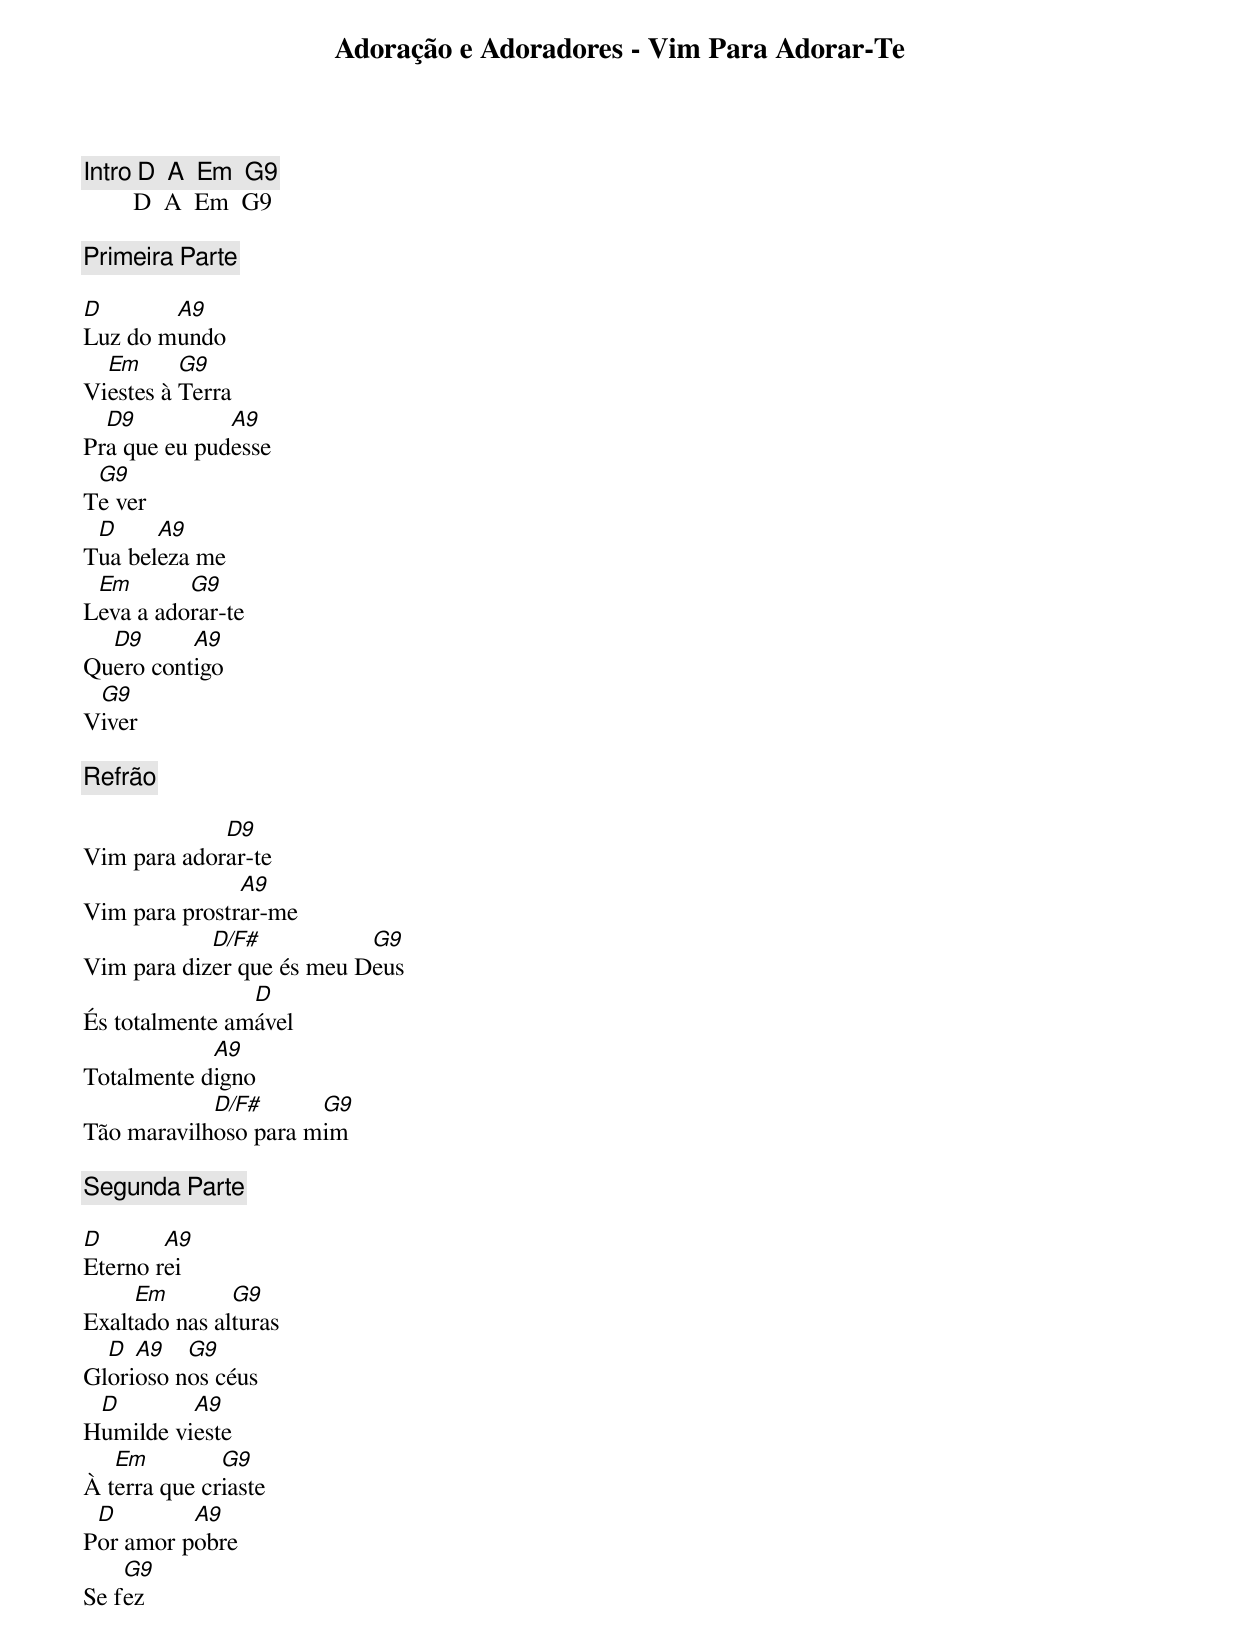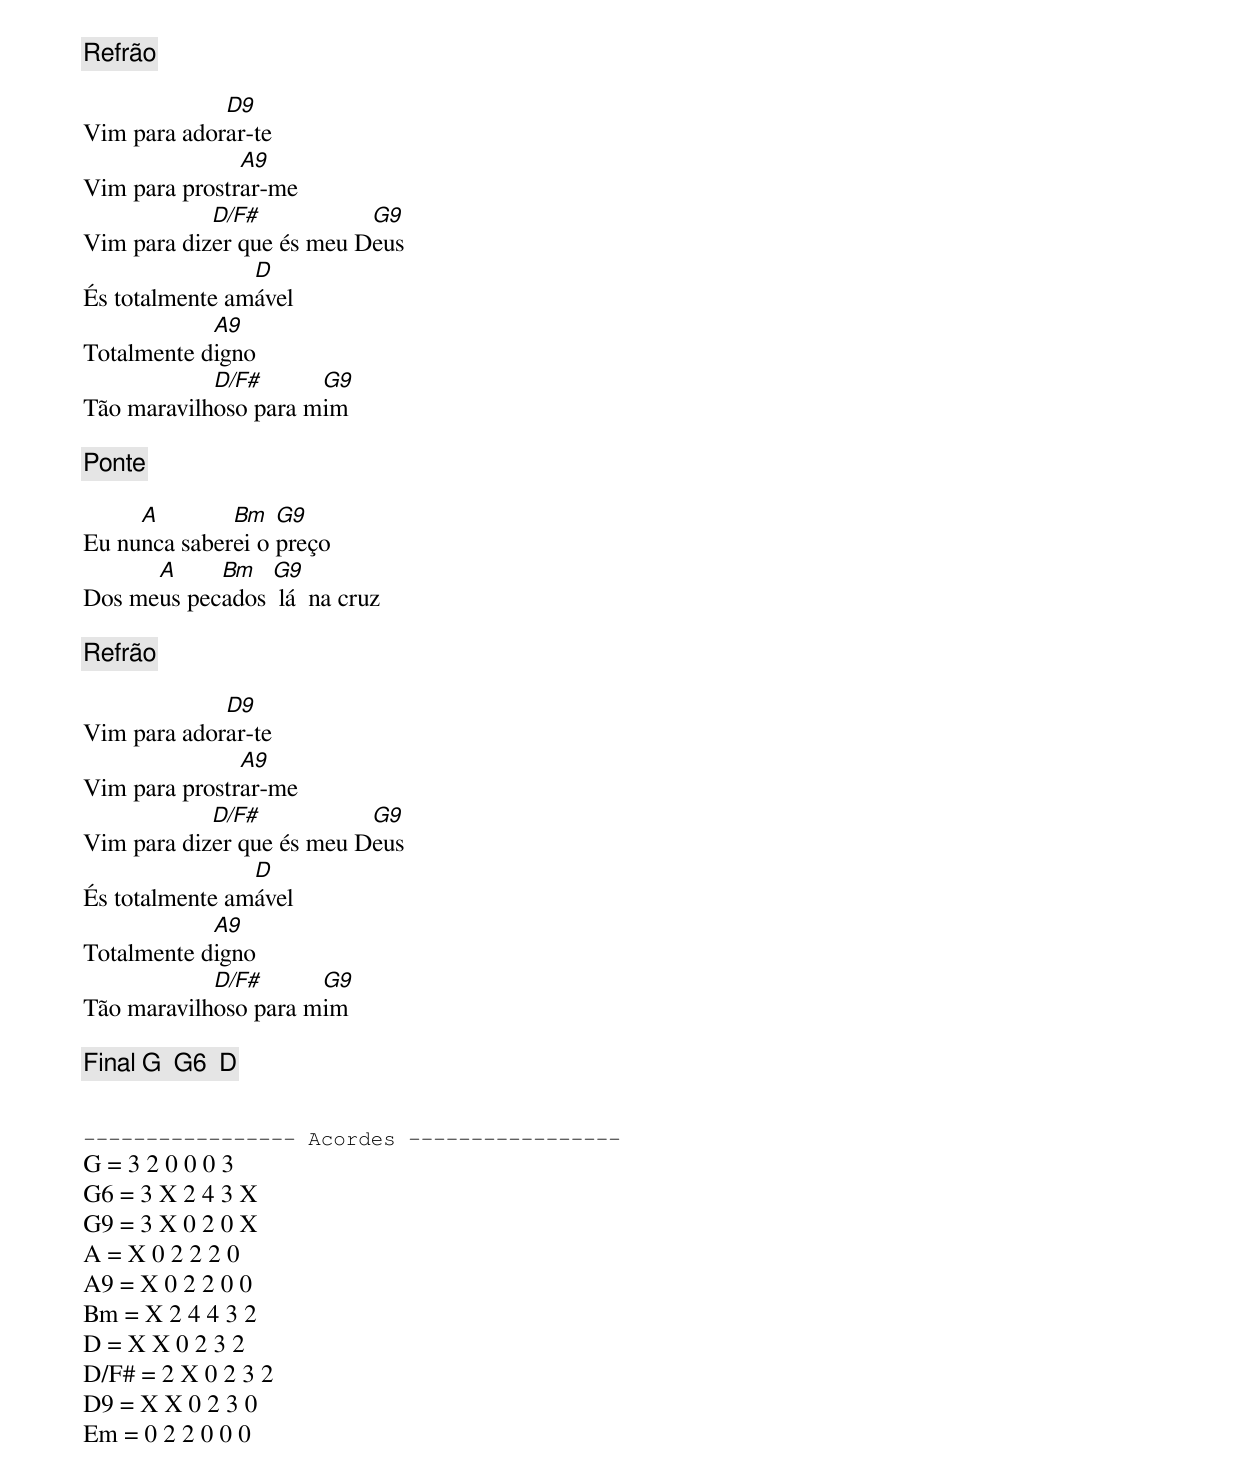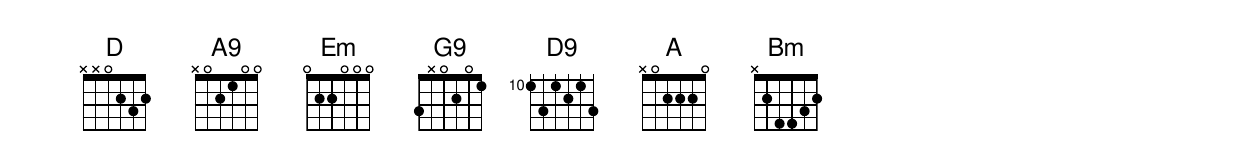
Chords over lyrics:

Adoração e Adoradores - Vim Para Adorar-Te

[Intro] D  A  Em  G9
        D  A  Em  G9

[Primeira Parte]

D       A9
Luz do mundo
  Em      G9
Viestes à Terra
  D9          A9
Pra que eu pudesse
 G9
Te ver
 D     A9
Tua beleza me
 Em       G9
Leva a adorar-te
  D9      A9
Quero contigo
 G9
Viver

[Refrão]

             D9
Vim para adorar-te
               A9
Vim para prostrar-me
            D/F#           G9
Vim para dizer que és meu Deus
                D
És totalmente amável
            A9
Totalmente digno
            D/F#      G9
Tão maravilhoso para mim

[Segunda Parte]

D       A9
Eterno rei
     Em        G9
Exaltado nas alturas
  D  A9   G9
Glorioso nos céus
 D        A9
Humilde vieste
   Em         G9
À terra que criaste
 D        A9
Por amor pobre
    G9
Se fez

[Refrão]

             D9
Vim para adorar-te
               A9
Vim para prostrar-me
            D/F#           G9
Vim para dizer que és meu Deus
                D
És totalmente amável
            A9
Totalmente digno
            D/F#      G9
Tão maravilhoso para mim

[Ponte]

     A        Bm   G9
Eu nunca saberei o preço
      A     Bm   G9
Dos meus pecados  lá  na cruz

[Refrão]

             D9
Vim para adorar-te
               A9
Vim para prostrar-me
            D/F#           G9
Vim para dizer que és meu Deus
                D
És totalmente amável
            A9
Totalmente digno
            D/F#      G9
Tão maravilhoso para mim

[Final] G  G6  D


----------------- Acordes -----------------
G = 3 2 0 0 0 3
G6 = 3 X 2 4 3 X
G9 = 3 X 0 2 0 X
A = X 0 2 2 2 0
A9 = X 0 2 2 0 0
Bm = X 2 4 4 3 2
D = X X 0 2 3 2
D/F# = 2 X 0 2 3 2
D9 = X X 0 2 3 0
Em = 0 2 2 0 0 0
